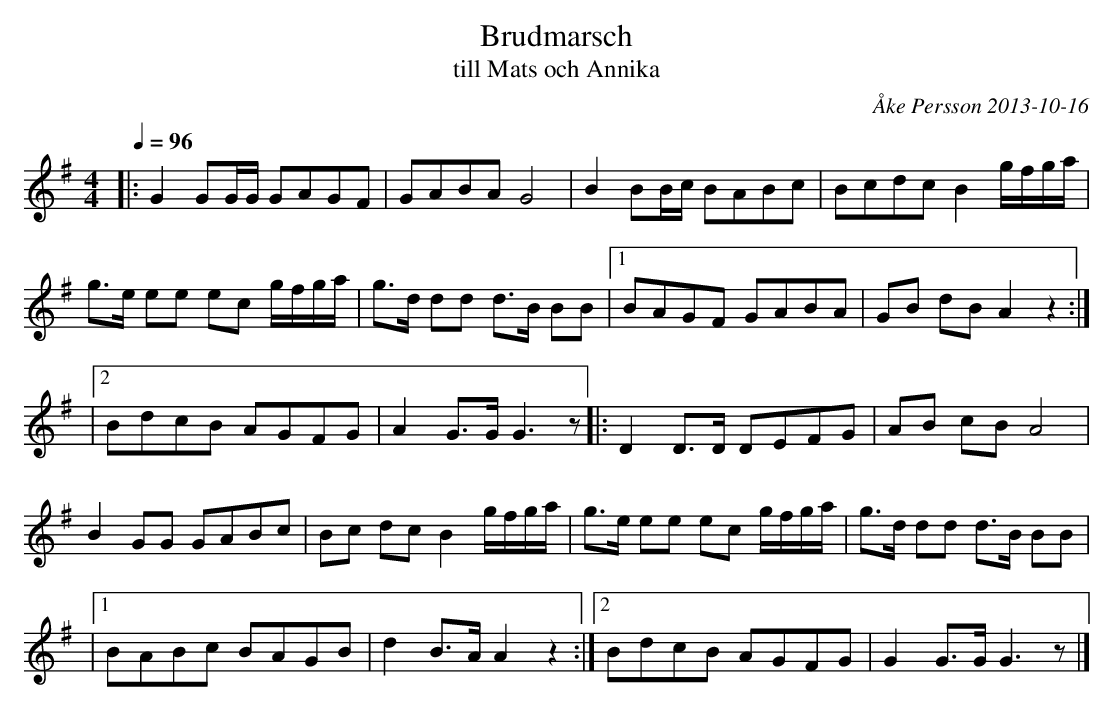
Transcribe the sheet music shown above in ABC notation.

X:1
T:Brudmarsch
T:till Mats och Annika
O:Åke Persson 2013-10-16
O:Lund, Skne
Q:1/4=96
M:4/4
L:1/8
K:G
|: G2 GG/G/ GAGF | GABA G4 | B2 BB/c/ BABc | Bcdc B2 g/f/g/a/ |
g>e ee ec g/f/g/a/ | g>d dd d>B BB |1 BAGF GABA | GB dB A2 z2 :|
|2 BdcB AGFG | A2 G>G G2>z2 |: D2 D>D DEFG | AB cB A4 |
B2 GG GABc  | Bc dc B2 g/f/g/a/ | g>e ee ec g/f/g/a/ | g>d dd d>B BB |
|1 BABc BAGB | d2 B>A A2 z2 :|2 BdcB AGFG | G2 G>G G2>z2 |]
